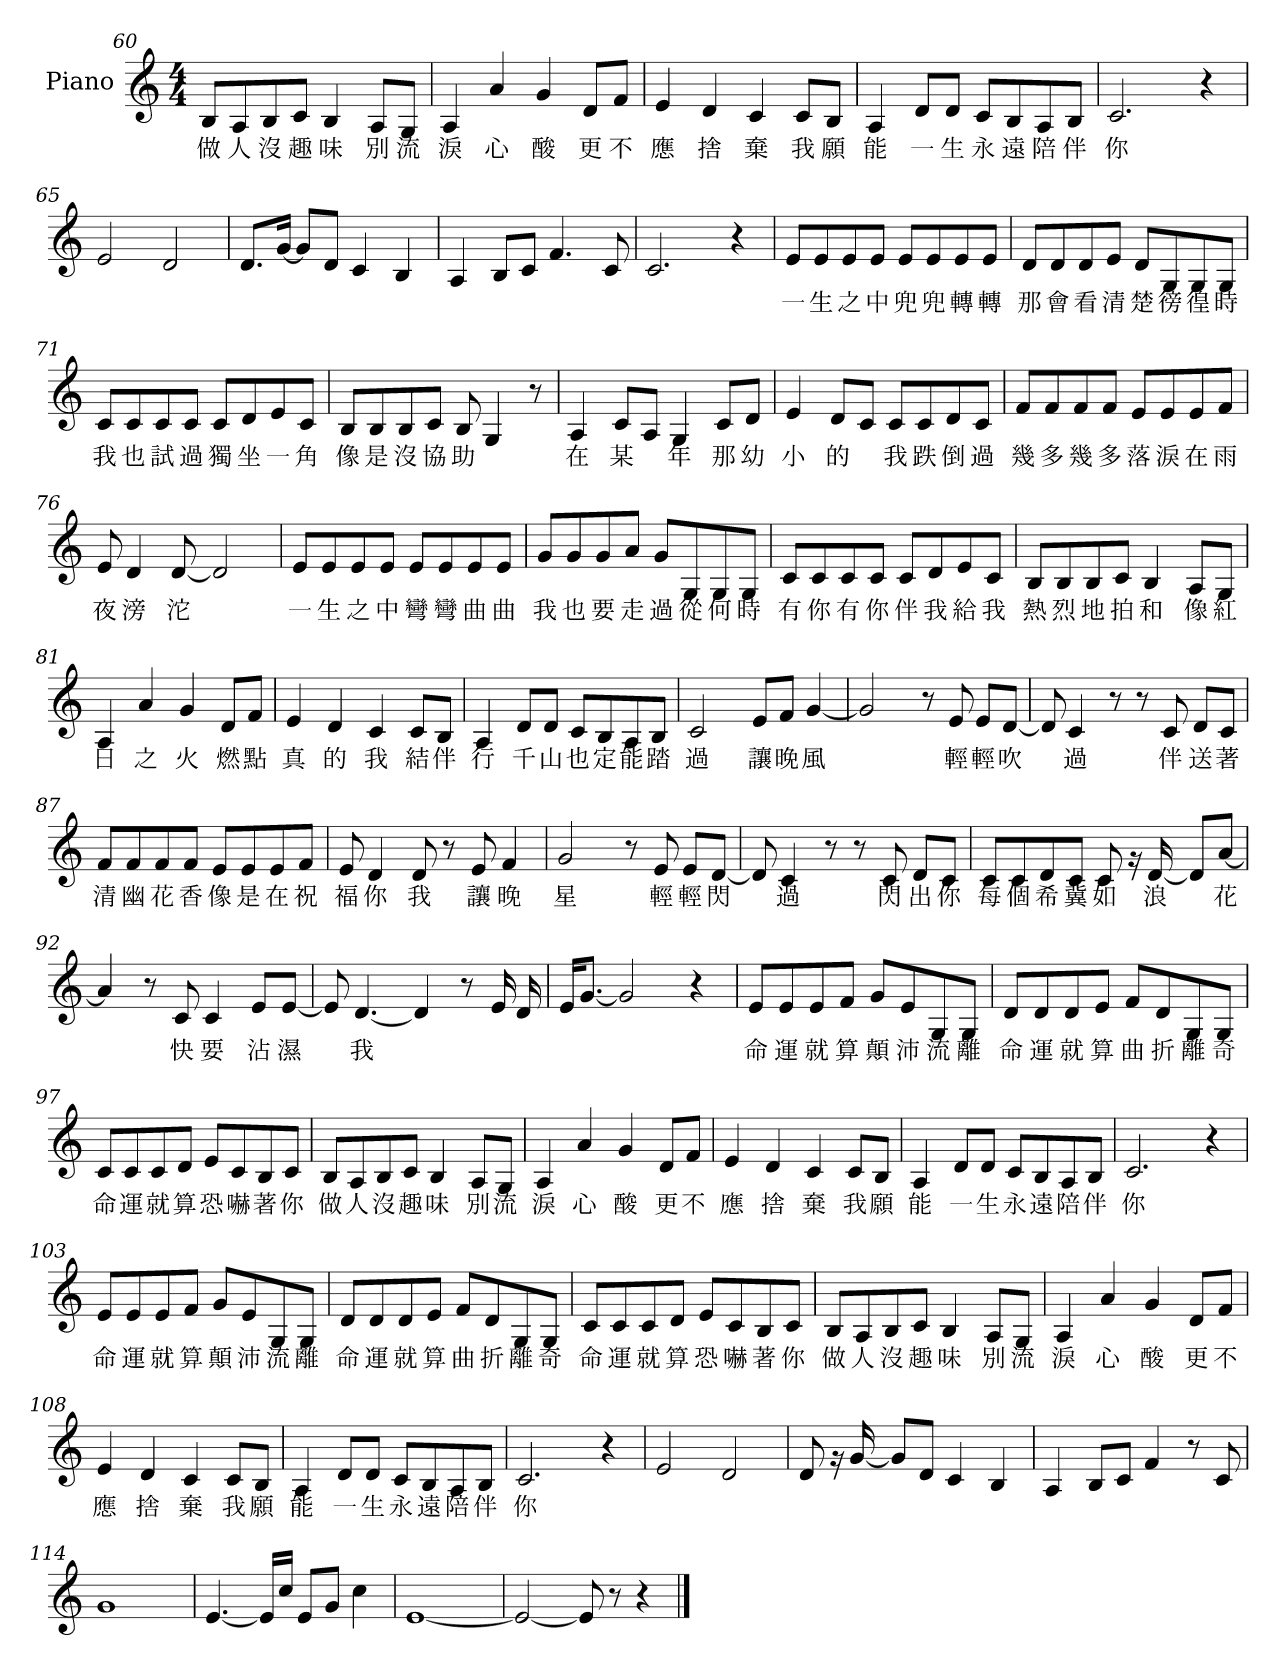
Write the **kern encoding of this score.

**kern	**text
*part1	*part1
*staff1	*staff1
*I"Piano	*
*I'Pno	*
*clefG2	*
*k[]	*
*M4/4	*
=60	=60
8B/L	做
8A/	人
8B/	沒
8c/J	趣
4B/	味
8A/L	別
8G/J	流
!!LO:LB:g=z
=61	=61
4A/	淚
4a/	心
4g/	酸
8d/L	更
8f/J	不
=62	=62
4e/	應
4d/	捨
4c/	棄
8c/L	我
8B/J	願
=63	=63
4A/	能
8d/L	一
8d/J	生
8c/L	永
8B/	遠
8A/	陪
8B/J	伴
!!LO:LB:g=z
=64	=64
2.c/	你
4r	.
=65	=65
2e/	.
2d/	.
=66	=66
8.d/L	.
[16g/Jk	.
8g/L]	.
8d/J	.
4c/	.
4B/	.
!!LO:LB:g=z
=67	=67
4A/	.
8B/L	.
8c/J	.
4.f/	.
8c/	.
=68	=68
2.c/	.
4r	.
=69	=69
8e/L	一
8e/	生
8e/	之
8e/J	中
8e/L	兜
8e/	兜
8e/	轉
8e/J	轉
!!LO:LB:g=z
=70	=70
8d/L	那
8d/	會
8d/	看
8e/J	清
8d/L	楚
8G/	徬
8G/	徨
8G/J	時
=71	=71
8c/L	我
8c/	也
8c/	試
8c/J	過
8c/L	獨
8d/	坐
8e/	一
8c/J	角
=72	=72
8B/L	像
8B/	是
8B/	沒
8c/J	協
8B/	助
4G/	.
8r	.
!!LO:PB:g=z
=73	=73
4A/	在
8c/L	某
8A/J	.
4G/	年
8c/L	那
8d/J	幼
=74	=74
4e/	小
8d/L	的
8c/J	.
8c/L	我
8c/	跌
8d/	倒
8c/J	過
=75	=75
8f/L	幾
8f/	多
8f/	幾
8f/J	多
8e/L	落
8e/	淚
8e/	在
8f/J	雨
!!LO:LB:g=z
=76	=76
8e/	夜
4d/	滂
[8d/	沱
2d/]	.
=77	=77
8e/L	一
8e/	生
8e/	之
8e/J	中
8e/L	彎
8e/	彎
8e/	曲
8e/J	曲
=78	=78
8g/L	我
8g/	也
8g/	要
8a/J	走
8g/L	過
8G/	從
8G/	何
8G/J	時
!!LO:LB:g=z
=79	=79
8c/L	有
8c/	你
8c/	有
8c/J	你
8c/L	伴
8d/	我
8e/	給
8c/J	我
=80	=80
8B/L	熱
8B/	烈
8B/	地
8c/J	拍
4B/	和
8A/L	像
8G/J	紅
=81	=81
4A/	日
4a/	之
4g/	火
8d/L	燃
8f/J	點
!!LO:LB:g=z
=82	=82
4e/	真
4d/	的
4c/	我
8c/L	結
8B/J	伴
=83	=83
4A/	行
8d/L	千
8d/J	山
8c/L	也
8B/	定
8A/	能
8B/J	踏
=84	=84
2c/	過
8e/L	讓
8f/J	晚
[4g/	風
!!LO:LB:g=z
=85	=85
2g/]	.
8r	.
8e/	輕
8e/L	輕
[8d/J	吹
=86	=86
8d/]	.
4c/	過
8r	.
8r	.
8c/	伴
8d/L	送
8c/J	著
=87	=87
8f/L	清
8f/	幽
8f/	花
8f/J	香
8e/L	像
8e/	是
8e/	在
8f/J	祝
!!LO:PB:g=z
=88	=88
8e/	福
4d/	你
8d/	我
8r	.
8e/	讓
4f/	晚
=89	=89
2g/	星
8r	.
8e/	輕
8e/L	輕
[8d/J	閃
=90	=90
8d/]	.
4c/	過
8r	.
8r	.
8c/	閃
8d/L	出
8c/J	你
!!LO:LB:g=z
=91	=91
8c/L	每
8c/	個
8d/	希
8c/J	冀
8c/	如
16rg	.
[16d/	浪
8d/L]	.
[8a/J	花
=92	=92
4a/]	.
8r	.
8c/	快
4c/	要
8e/L	沾
[8e/J	濕
=93	=93
8e/]	.
[4.d/	我
4d/]	.
8r	.
16e/	.
16d/	.
!!LO:LB:g=z
=94	=94
16e/KL	.
[8.g/J	.
2g/]	.
4r	.
=95	=95
8e/L	命
8e/	運
8e/	就
8f/J	算
8g/L	顛
8e/	沛
8G/	流
8G/J	離
=96	=96
8d/L	命
8d/	運
8d/	就
8e/J	算
8f/L	曲
8d/	折
8G/	離
8G/J	奇
!!LO:LB:g=z
=97	=97
8c/L	命
8c/	運
8c/	就
8d/J	算
8e/L	恐
8c/	嚇
8B/	著
8c/J	你
=98	=98
8B/L	做
8A/	人
8B/	沒
8c/J	趣
4B/	味
8A/L	別
8G/J	流
=99	=99
4A/	淚
4a/	心
4g/	酸
8d/L	更
8f/J	不
!!LO:LB:g=z
=100	=100
4e/	應
4d/	捨
4c/	棄
8c/L	我
8B/J	願
=101	=101
4A/	能
8d/L	一
8d/J	生
8c/L	永
8B/	遠
8A/	陪
8B/J	伴
=102	=102
2.c/	你
4r	.
!!LO:PB:g=z
=103	=103
8e/L	命
8e/	運
8e/	就
8f/J	算
8g/L	顛
8e/	沛
8G/	流
8G/J	離
=104	=104
8d/L	命
8d/	運
8d/	就
8e/J	算
8f/L	曲
8d/	折
8G/	離
8G/J	奇
=105	=105
8c/L	命
8c/	運
8c/	就
8d/J	算
8e/L	恐
8c/	嚇
8B/	著
8c/J	你
!!LO:LB:g=z
=106	=106
8B/L	做
8A/	人
8B/	沒
8c/J	趣
4B/	味
8A/L	別
8G/J	流
=107	=107
4A/	淚
4a/	心
4g/	酸
8d/L	更
8f/J	不
=108	=108
4e/	應
4d/	捨
4c/	棄
8c/L	我
8B/J	願
!!LO:LB:g=z
=109	=109
4A/	能
8d/L	一
8d/J	生
8c/L	永
8B/	遠
8A/	陪
8B/J	伴
=110	=110
2.c/	你
4r	.
=111	=111
2e/	.
2d/	.
!!LO:LB:g=z
=112	=112
8d/	.
16rg	.
[16g/	.
8g/L]	.
8d/J	.
4c/	.
4B/	.
=113	=113
4A/	.
8B/L	.
8c/J	.
4f/	.
8r	.
8c/	.
=114	=114
1g	.
!!LO:LB:g=z
=115	=115
[4.e/	.
16e/LL]	.
16cc/JJ	.
8e/L	.
8g/J	.
4cc\	.
=116	=116
[1e	.
=117	=117
2e/_	.
8e/]	.
8r	.
4r	.
==	==
*-	*-
